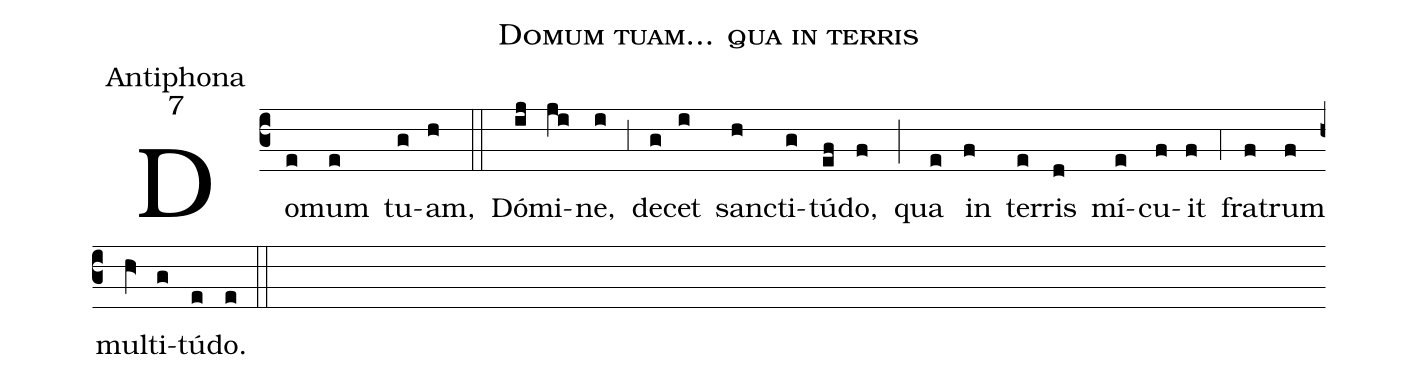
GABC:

name:Domum tuam... qua in terris;
office-part:Antiphona;
mode:7;
%%
(c3) Do(e)mum(e) tu(g)am,(h) (::)
Dó(ij)mi(ji)ne,(i) (,3) de(g)cet(i) san(h)cti(g)tú(ef)do,(f) (;) qua(e) in(f) ter(e)ris(d) mí(e)cu(f)it(f) (,4) fra(f)trum(f) mul(hV>)ti(g)tú(e)do.(e) (::)
